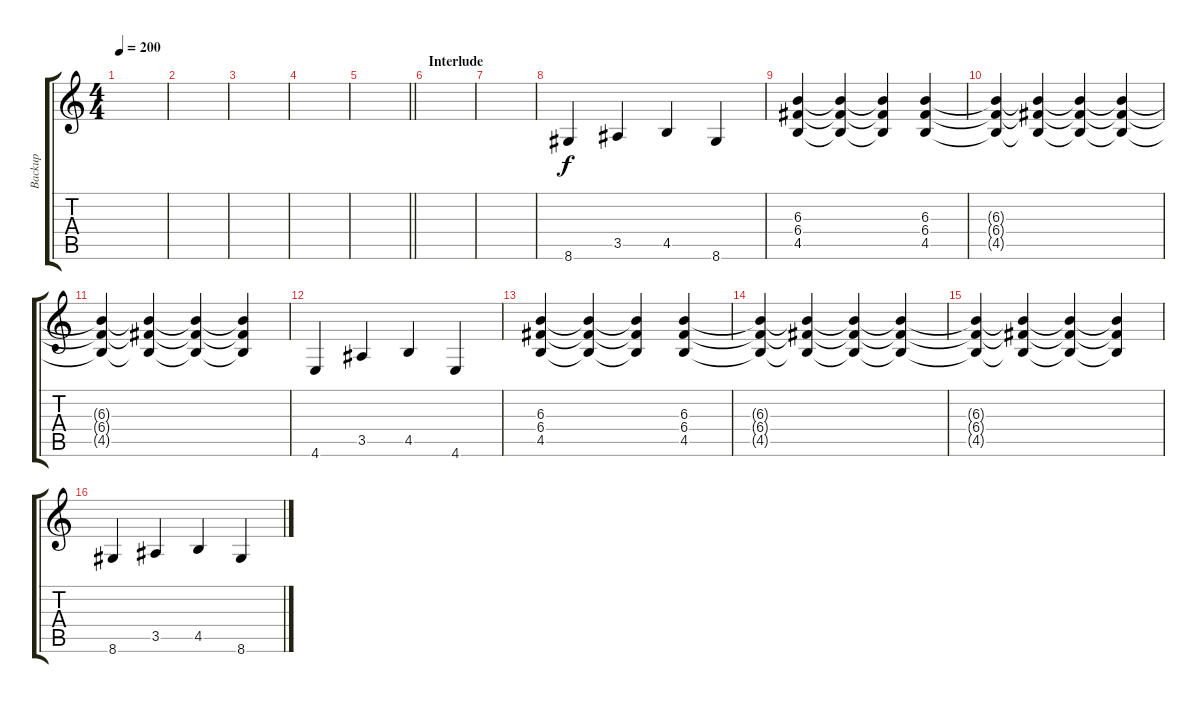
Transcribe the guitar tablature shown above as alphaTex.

\track ("Backup" "Backup") {instrument acousticguitarsteel}
\staff {score tabs}
\tuning (D4 A3 F3 C3 G2 C2) {hide}
\ts (4 4)
\tempo 200
\clef g2
\ks c
|
|
|
|
\barLineRight lightlight
|
\section ("" "Interlude")
|
|
8.6.4 3.5.4 4.5.4 8.6.4 |
(6.3 6.4 4.5).4 (6.3{t} 6.4{t} 4.5{t}).4 (6.3{t} 6.4{t} 4.5{t}).4 (6.3 6.4 4.5).4 |
(6.3{t} 6.4{t} 4.5{t}).4 (6.3{t} 6.4{t} 4.5{t}).4 (6.3{t} 6.4{t} 4.5{t}).4 (6.3{t} 6.4{t} 4.5{t}).4 |
(6.3{t} 6.4{t} 4.5{t}).4 (6.3{t} 6.4{t} 4.5{t}).4 (6.3{t} 6.4{t} 4.5{t}).4 (6.3{t} 6.4{t} 4.5{t}).4 |
4.6.4 3.5.4 4.5.4 4.6.4 |
(6.3 6.4 4.5).4 (6.3{t} 6.4{t} 4.5{t}).4 (6.3{t} 6.4{t} 4.5{t}).4 (6.3 6.4 4.5).4 |
(6.3{t} 6.4{t} 4.5{t}).4 (6.3{t} 6.4{t} 4.5{t}).4 (6.3{t} 6.4{t} 4.5{t}).4 (6.3{t} 6.4{t} 4.5{t}).4 |
(6.3{t} 6.4{t} 4.5{t}).4 (6.3{t} 6.4{t} 4.5{t}).4 (6.3{t} 6.4{t} 4.5{t}).4 (6.3{t} 6.4{t} 4.5{t}).4 |
8.6.4 3.5.4 4.5.4 8.6.4
